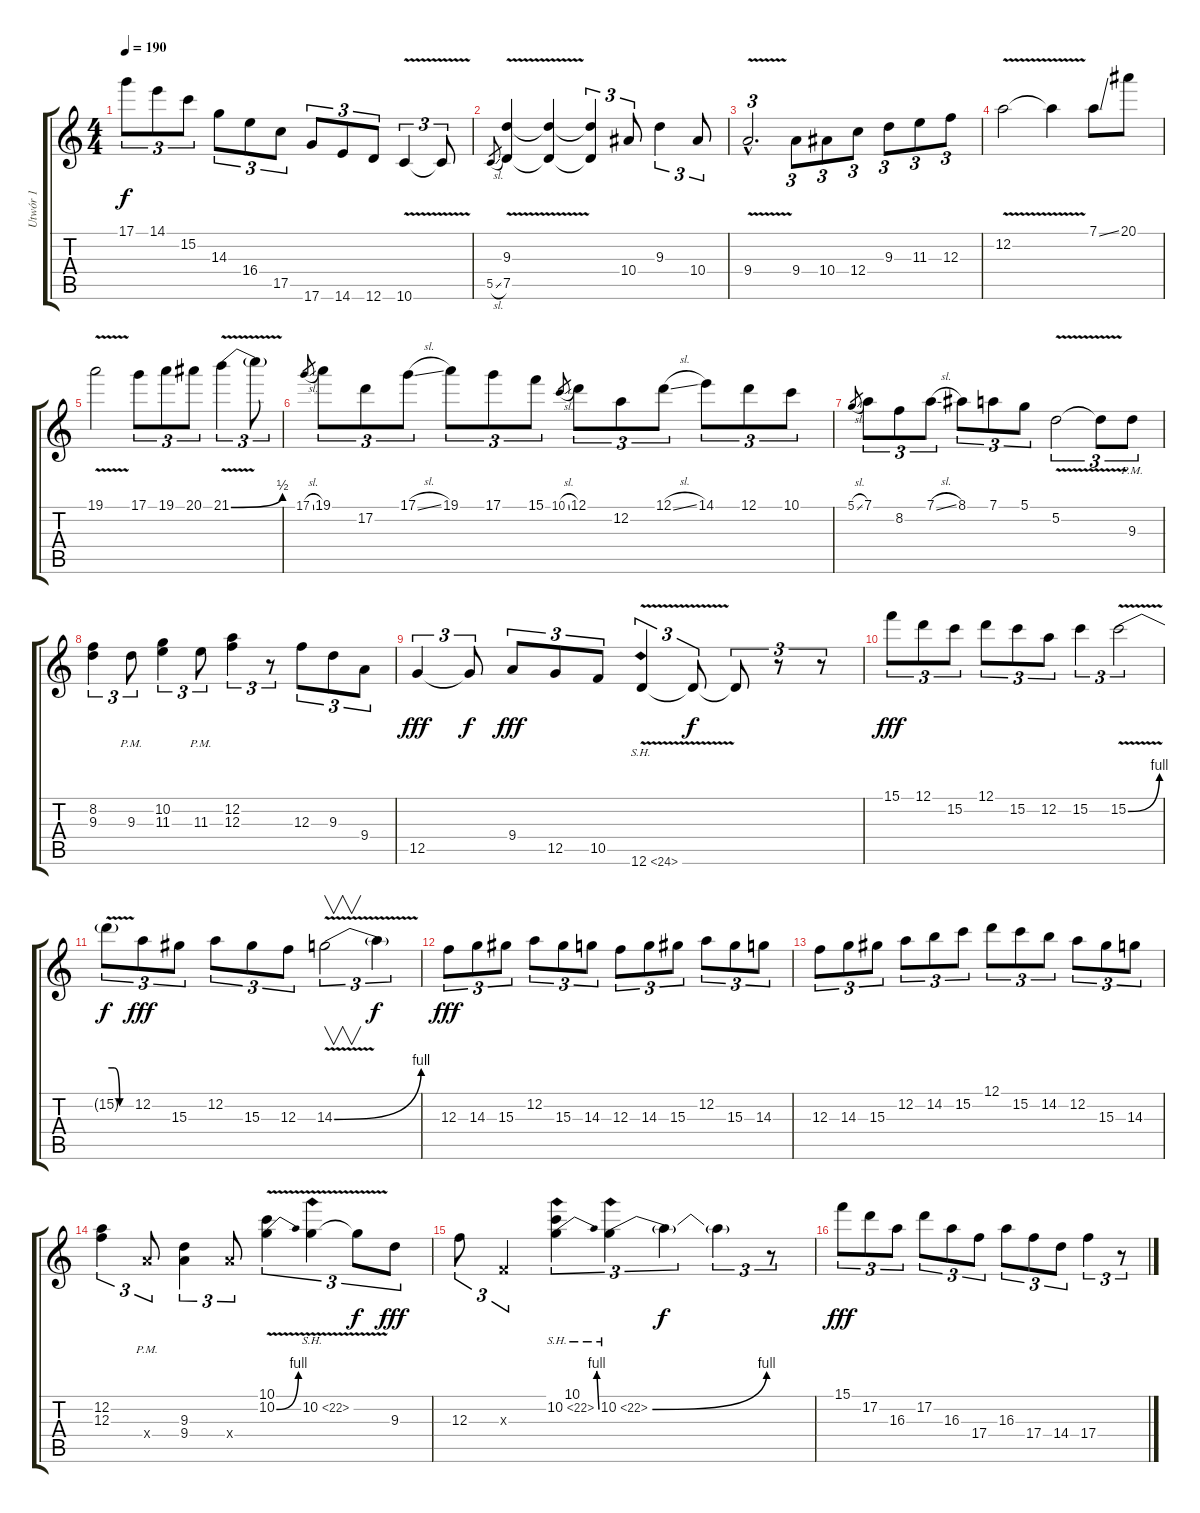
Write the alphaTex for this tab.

\track ("Utwór 1" "Utwór 1") {instrument overdrivenguitar}
\staff {score tabs}
\tuning (D4 A3 F3 C3 G2 D2) {hide}
\ts (4 4)
\tempo 190
\clef g2
\ks c
17.1.8{tu (3 2) dy f} 14.1.8{tu (3 2)} 15.2.8{tu (3 2)} 14.3.8{tu (3 2)} 16.4.8{tu (3 2)} 17.5.8{tu (3 2)} 17.6.8{tu (3 2)} 14.6.8{tu (3 2)} 12.6.8{tu (3 2)} 10.6{v}.4{tu (3 2)} 10.6{t}.8{tu (3 2)} |
5.5{sl}.8{gr} (9.3 7.5{v}).4 (9.3{t} 7.5{t}).4 (9.3{t} 7.5{t}).4{tu (3 2)} 10.4.8{tu (3 2)} 9.3.4{tu (3 2)} 10.4.8{tu (3 2)} |
9.4{v hac}.2{d tu (3 2)} 9.4.8{tu (3 2)} 10.4.8{tu (3 2)} 12.4.8{tu (3 2)} 9.3.8{tu (3 2)} 11.3.8{tu (3 2)} 12.3.8{tu (3 2)} |
12.2{v}.2 12.2{t}.4 7.1{ss}.8 20.1.8 |
19.1{v}.2 17.1.8{tu (3 2)} 19.1.8{tu (3 2)} 20.1.8{tu (3 2)} 21.1{be (bend 0 0 60 2) v}.4{tu (3 2)} 21.1{t}.8{tu (3 2)} |
17.1{sl}.8{gr} 19.1.8{tu (3 2)} 17.2.8{tu (3 2)} 17.1{sl}.8{tu (3 2)} 19.1.8{tu (3 2)} 17.1.8{tu (3 2)} 15.1.8{tu (3 2)} 10.1{sl}.8{gr} 12.1.8{tu (3 2)} 12.2.8{tu (3 2)} 12.1{sl}.8{tu (3 2)} 14.1.8{tu (3 2)} 12.1.8{tu (3 2)} 10.1.8{tu (3 2)} |
5.1{sl}.8{gr} 7.1.8{tu (3 2)} 8.2.8{tu (3 2)} 7.1{sl}.8{tu (3 2)} 8.1.8{tu (3 2)} 7.1.8{tu (3 2)} 5.1.8{tu (3 2)} 5.2{v}.2{tu (3 2)} 5.2{t}.8{tu (3 2)} 9.3{pm}.8{tu (3 2)} |
(8.2 9.3).4{tu (3 2)} 9.3{pm}.8{tu (3 2)} (10.2 11.3).4{tu (3 2)} 11.3{pm}.8{tu (3 2)} (12.2 12.3).4{tu (3 2)} r.8{tu (3 2)} 12.3.8{tu (3 2)} 9.3.8{tu (3 2)} 9.4.8{tu (3 2)} |
12.5.4{tu (3 2) dy fff} 12.5{t}.8{tu (3 2) dy f} 9.4.8{tu (3 2) dy fff} 12.5.8{tu (3 2)} 10.5.8{tu (3 2)} 12.6{sh 12 v}.4{tu (3 2)} 12.6{t}.8{tu (3 2) dy f} 12.6{t}.8{tu (3 2)} r.8{tu (3 2)} r.8{tu (3 2)} |
15.1.8{tu (3 2) dy fff} 12.1.8{tu (3 2)} 15.2.8{tu (3 2)} 12.1.8{tu (3 2)} 15.2.8{tu (3 2)} 12.2.8{tu (3 2)} 15.2.4{tu (3 2)} 15.2{be (bend 0 0 60 4) v}.2{tu (3 2)} |
15.2{be (custom 0 4 15 4 30 0 60 0) t}.8{tu (3 2) dy f} 12.2.8{tu (3 2) dy fff} 15.3.8{tu (3 2)} 12.2.8{tu (3 2)} 15.3.8{tu (3 2)} 12.3.8{tu (3 2)} 14.3{be (bend 0 0 60 4) v}.2{v tu (3 2)} 14.3{t}.4{tu (3 2) dy f} |
12.3.8{tu (3 2) dy fff} 14.3.8{tu (3 2)} 15.3.8{tu (3 2)} 12.2.8{tu (3 2)} 15.3.8{tu (3 2)} 14.3.8{tu (3 2)} 12.3.8{tu (3 2)} 14.3.8{tu (3 2)} 15.3.8{tu (3 2)} 12.2.8{tu (3 2)} 15.3.8{tu (3 2)} 14.3.8{tu (3 2)} |
12.3.8{tu (3 2)} 14.3.8{tu (3 2)} 15.3.8{tu (3 2)} 12.2.8{tu (3 2)} 14.2.8{tu (3 2)} 15.2.8{tu (3 2)} 12.1.8{tu (3 2)} 15.2.8{tu (3 2)} 14.2.8{tu (3 2)} 12.2.8{tu (3 2)} 15.3.8{tu (3 2)} 14.3.8{tu (3 2)} |
(12.2 12.3).4{tu (3 2)} 9.4{pm x}.8{tu (3 2)} (9.3 9.4).4{tu (3 2)} 9.4{x}.8{tu (3 2)} (10.1{v} 10.2{be (bend 0 0 60 4)}).4{tu (3 2)} 10.2{sh 12 v}.4{tu (3 2)} 10.2{v t}.8{tu (3 2) dy f} 9.3.8{tu (3 2) dy fff} |
12.3.8{tu (3 2)} 0.3{x}.4{tu (3 2)} (10.1 10.2{be (bend 0 0 60 4) sh 12}).4{tu (3 2)} 10.2{be (bend 0 0 60 4) sh 12}.4{tu (3 2)} 10.2{t}.4{tu (3 2) dy f} 10.2{t}.4{tu (3 2)} r.8{tu (3 2)} |
15.1.8{tu (3 2) dy fff} 17.2.8{tu (3 2)} 16.3.8{tu (3 2)} 17.2.8{tu (3 2)} 16.3.8{tu (3 2)} 17.4.8{tu (3 2)} 16.3.8{tu (3 2)} 17.4.8{tu (3 2)} 14.4.8{tu (3 2)} 17.4.4{tu (3 2)} r.8{tu (3 2)}
